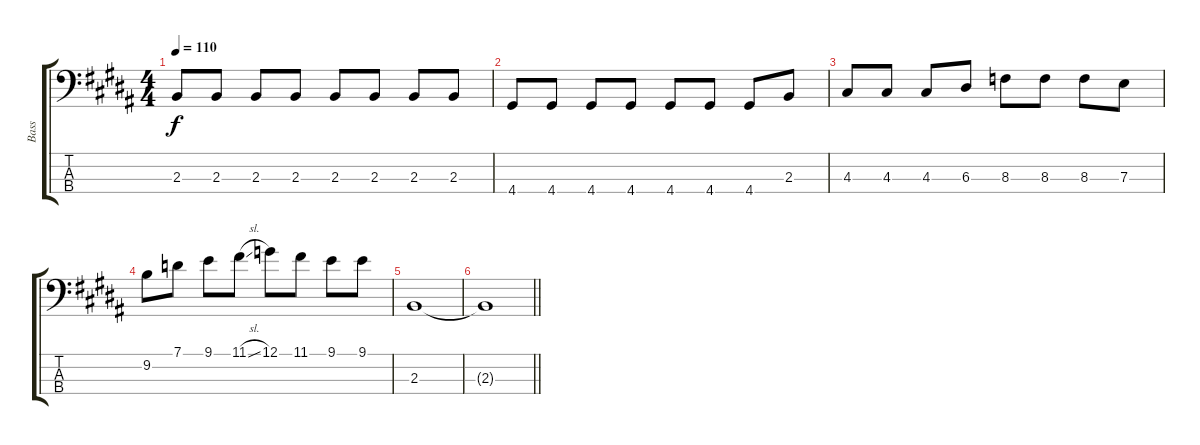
\track ("Bass" "Bass") {instrument electricbassfinger}
\staff {score tabs}
\tuning (G2 D2 A1 E1) {hide}
\ts (4 4)
\tempo 110
\clef f4
\ks b
2.3.8{dy f} 2.3.8 2.3.8 2.3.8 2.3.8 2.3.8 2.3.8 2.3.8 |
4.4.8 4.4.8 4.4.8 4.4.8 4.4.8 4.4.8 4.4.8 2.3.8 |
4.3.8 4.3.8 4.3.8 6.3.8 8.3.8 8.3.8 8.3.8 7.3.8 |
9.2.8 7.1.8 9.1.8 11.1{sl}.8 12.1.8 11.1.8 9.1.8 9.1.8 |
2.3.1 |
\barLineRight lightlight
2.3{t}.1
